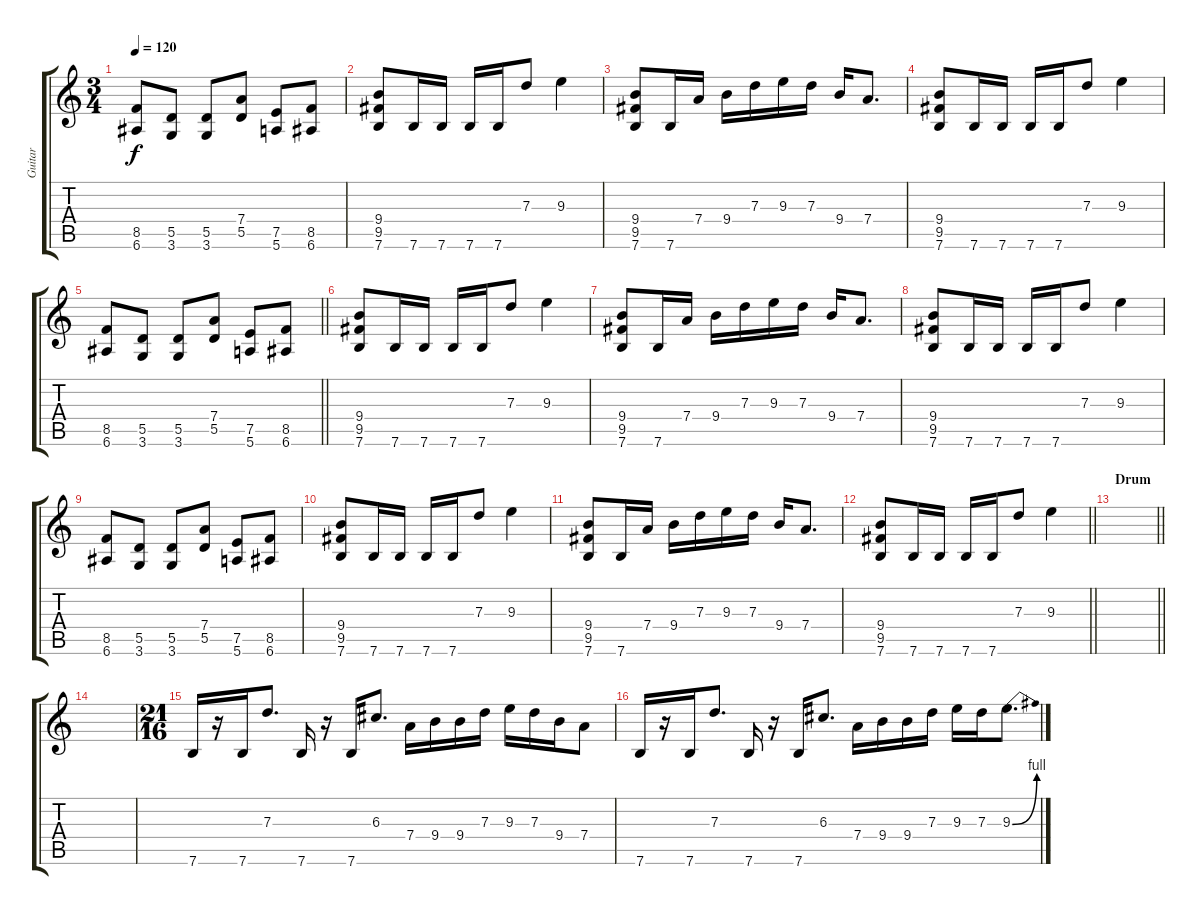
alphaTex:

\track ("Guitar" "Guitar") {instrument distortionguitar}
\staff {score tabs}
\tuning (E4 B3 G3 D3 A2 E2) {hide}
\ts (3 4)
\tempo 120
\clef g2
\ks c
(8.5 6.6).8{dy f} (5.5 3.6).8 (5.5 3.6).8 (7.4 5.5).8 (7.5 5.6).8 (8.5 6.6).8 |
(9.4 9.5 7.6).8 7.6.16 7.6.16 7.6.16 7.6.16 7.3.8 9.3.4 |
(9.4 9.5 7.6).8 7.6.16 7.4.16 9.4.16 7.3.16 9.3.16 7.3.16 9.4.16 7.4.8{d} |
(9.4 9.5 7.6).8 7.6.16 7.6.16 7.6.16 7.6.16 7.3.8 9.3.4 |
\barLineRight lightlight
(8.5 6.6).8 (5.5 3.6).8 (5.5 3.6).8 (7.4 5.5).8 (7.5 5.6).8 (8.5 6.6).8 |
(9.4 9.5 7.6).8 7.6.16 7.6.16 7.6.16 7.6.16 7.3.8 9.3.4 |
(9.4 9.5 7.6).8 7.6.16 7.4.16 9.4.16 7.3.16 9.3.16 7.3.16 9.4.16 7.4.8{d} |
(9.4 9.5 7.6).8 7.6.16 7.6.16 7.6.16 7.6.16 7.3.8 9.3.4 |
(8.5 6.6).8 (5.5 3.6).8 (5.5 3.6).8 (7.4 5.5).8 (7.5 5.6).8 (8.5 6.6).8 |
(9.4 9.5 7.6).8 7.6.16 7.6.16 7.6.16 7.6.16 7.3.8 9.3.4 |
(9.4 9.5 7.6).8 7.6.16 7.4.16 9.4.16 7.3.16 9.3.16 7.3.16 9.4.16 7.4.8{d} |
\barLineRight lightlight
(9.4 9.5 7.6).8 7.6.16 7.6.16 7.6.16 7.6.16 7.3.8 9.3.4 |
\section ("" "Drum ")
\barLineRight lightlight
|
|
\ts (21 16)
7.6.16 r.16 7.6.16 7.3.8{d} 7.6.16 r.16 7.6.16 6.3.8{d} 7.4.16 9.4.16 9.4.16 7.3.16 9.3.16 7.3.16 9.4.16 7.4.8 |
7.6.16 r.16 7.6.16 7.3.8{d} 7.6.16 r.16 7.6.16 6.3.8{d} 7.4.16 9.4.16 9.4.16 7.3.16 9.3.16 7.3.16 9.3{be (bend 0 0 60 4)}.8{d}
